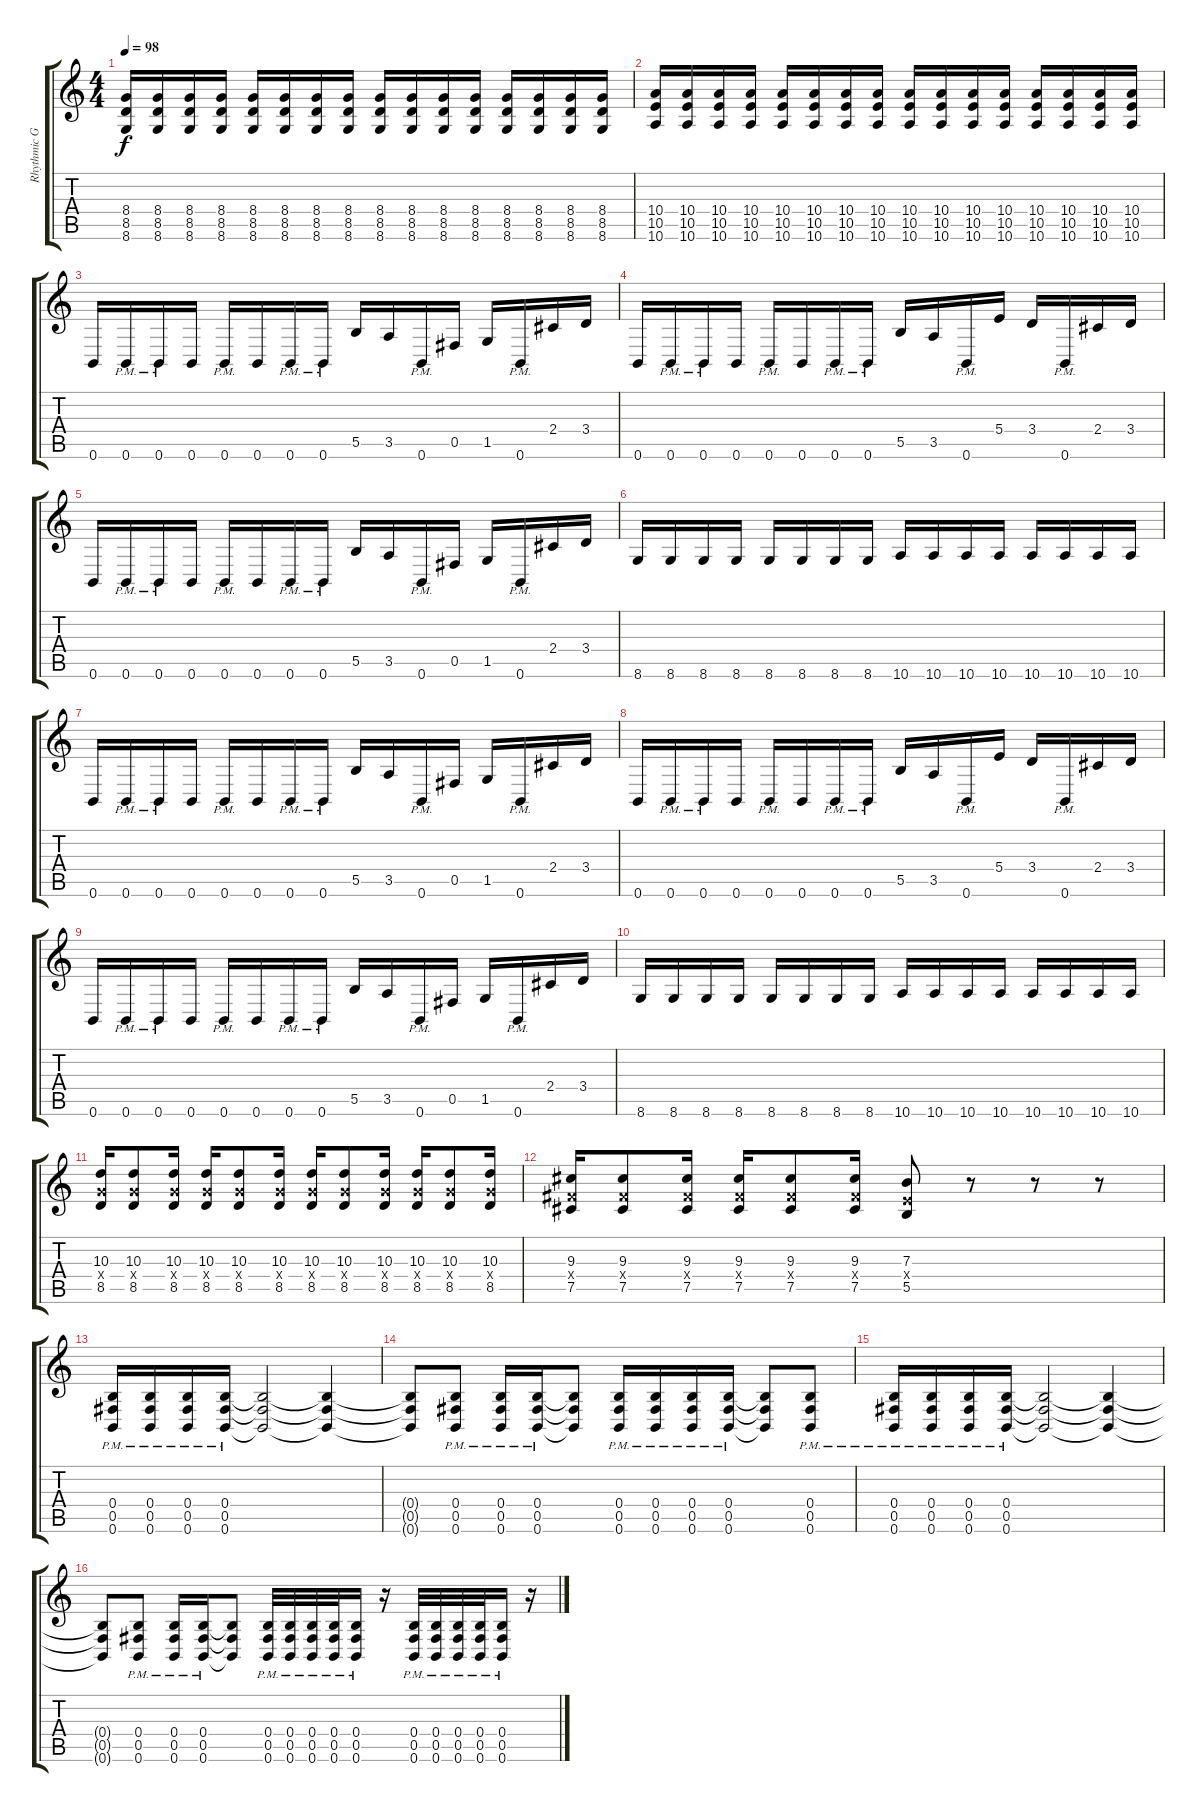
\track ("Rhythmic Guitar" "Rhythmic G") {instrument distortionguitar}
\staff {score tabs}
\tuning (Db4 Ab3 E3 B2 Gb2 B1) {hide}
\ts (4 4)
\tempo 98
\clef g2
\ks c
(8.4 8.5 8.6).16{dy f} (8.4 8.5 8.6).16 (8.4 8.5 8.6).16 (8.4 8.5 8.6).16 (8.4 8.5 8.6).16 (8.4 8.5 8.6).16 (8.4 8.5 8.6).16 (8.4 8.5 8.6).16 (8.4 8.5 8.6).16 (8.4 8.5 8.6).16 (8.4 8.5 8.6).16 (8.4 8.5 8.6).16 (8.4 8.5 8.6).16 (8.4 8.5 8.6).16 (8.4 8.5 8.6).16 (8.4 8.5 8.6).16 |
(10.4 10.5 10.6).16 (10.4 10.5 10.6).16 (10.4 10.5 10.6).16 (10.4 10.5 10.6).16 (10.4 10.5 10.6).16 (10.4 10.5 10.6).16 (10.4 10.5 10.6).16 (10.4 10.5 10.6).16 (10.4 10.5 10.6).16 (10.4 10.5 10.6).16 (10.4 10.5 10.6).16 (10.4 10.5 10.6).16 (10.4 10.5 10.6).16 (10.4 10.5 10.6).16 (10.4 10.5 10.6).16 (10.4 10.5 10.6).16 |
0.6.16 0.6{pm}.16 0.6{pm}.16 0.6.16 0.6{pm}.16 0.6.16 0.6{pm}.16 0.6{pm}.16 5.5.16 3.5.16 0.6{pm}.16 0.5.16 1.5.16 0.6{pm}.16 2.4.16 3.4.16 |
0.6.16 0.6{pm}.16 0.6{pm}.16 0.6.16 0.6{pm}.16 0.6.16 0.6{pm}.16 0.6{pm}.16 5.5.16 3.5.16 0.6{pm}.16 5.4.16 3.4.16 0.6{pm}.16 2.4.16 3.4.16 |
0.6.16 0.6{pm}.16 0.6{pm}.16 0.6.16 0.6{pm}.16 0.6.16 0.6{pm}.16 0.6{pm}.16 5.5.16 3.5.16 0.6{pm}.16 0.5.16 1.5.16 0.6{pm}.16 2.4.16 3.4.16 |
8.6.16 8.6.16 8.6.16 8.6.16 8.6.16 8.6.16 8.6.16 8.6.16 10.6.16 10.6.16 10.6.16 10.6.16 10.6.16 10.6.16 10.6.16 10.6.16 |
0.6.16 0.6{pm}.16 0.6{pm}.16 0.6.16 0.6{pm}.16 0.6.16 0.6{pm}.16 0.6{pm}.16 5.5.16 3.5.16 0.6{pm}.16 0.5.16 1.5.16 0.6{pm}.16 2.4.16 3.4.16 |
0.6.16 0.6{pm}.16 0.6{pm}.16 0.6.16 0.6{pm}.16 0.6.16 0.6{pm}.16 0.6{pm}.16 5.5.16 3.5.16 0.6{pm}.16 5.4.16 3.4.16 0.6{pm}.16 2.4.16 3.4.16 |
0.6.16 0.6{pm}.16 0.6{pm}.16 0.6.16 0.6{pm}.16 0.6.16 0.6{pm}.16 0.6{pm}.16 5.5.16 3.5.16 0.6{pm}.16 0.5.16 1.5.16 0.6{pm}.16 2.4.16 3.4.16 |
8.6.16 8.6.16 8.6.16 8.6.16 8.6.16 8.6.16 8.6.16 8.6.16 10.6.16 10.6.16 10.6.16 10.6.16 10.6.16 10.6.16 10.6.16 10.6.16 |
(10.3 8.4{x} 8.5).16 (10.3 8.4{x} 8.5).8 (10.3 8.4{x} 8.5).16 (10.3 8.4{x} 8.5).16 (10.3 8.4{x} 8.5).8 (10.3 8.4{x} 8.5).16 (10.3 8.4{x} 8.5).16 (10.3 8.4{x} 8.5).8 (10.3 8.4{x} 8.5).16 (10.3 8.4{x} 8.5).16 (10.3 8.4{x} 8.5).8 (10.3 8.4{x} 8.5).16 |
(9.3 7.4{x} 7.5).16 (9.3 7.4{x} 7.5).8 (9.3 7.4{x} 7.5).16 (9.3 7.4{x} 7.5).16 (9.3 7.4{x} 7.5).8 (9.3 7.4{x} 7.5).16 (7.3 5.4{x} 5.5).8 r.8 r.8 r.8 |
(0.4{pm} 0.5{pm} 0.6{pm}).16 (0.4{pm} 0.5{pm} 0.6{pm}).16 (0.4{pm} 0.5{pm} 0.6{pm}).16 (0.4{pm} 0.5{pm} 0.6{pm}).16 (0.4{t} 0.5{t} 0.6{t}).2 (0.4{t} 0.5{t} 0.6{t}).4 |
(0.4{t} 0.5{t} 0.6{t}).8 (0.4{pm} 0.5{pm} 0.6{pm}).8 (0.4{pm} 0.5{pm} 0.6{pm}).16 (0.4{pm} 0.5{pm} 0.6{pm}).16 (0.4{t} 0.5{t} 0.6{t}).8 (0.4{pm} 0.5{pm} 0.6{pm}).16 (0.4{pm} 0.5{pm} 0.6{pm}).16 (0.4{pm} 0.5{pm} 0.6{pm}).16 (0.4{pm} 0.5{pm} 0.6{pm}).16 (0.4{t} 0.5{t} 0.6{t}).8 (0.4{pm} 0.5{pm} 0.6{pm}).8 |
(0.4{pm} 0.5{pm} 0.6{pm}).16 (0.4{pm} 0.5{pm} 0.6{pm}).16 (0.4{pm} 0.5{pm} 0.6{pm}).16 (0.4{pm} 0.5{pm} 0.6{pm}).16 (0.4{t} 0.5{t} 0.6{t}).2 (0.4{t} 0.5{t} 0.6{t}).4 |
(0.4{t} 0.5{t} 0.6{t}).8 (0.4{pm} 0.5{pm} 0.6{pm}).8 (0.4{pm} 0.5{pm} 0.6{pm}).16 (0.4{pm} 0.5{pm} 0.6{pm}).16 (0.4{t} 0.5{t} 0.6{t}).8 (0.4{pm} 0.5{pm} 0.6{pm}).32 (0.4{pm} 0.5{pm} 0.6{pm}).32 (0.4{pm} 0.5{pm} 0.6{pm}).32 (0.4{pm} 0.5{pm} 0.6{pm}).32 (0.4{pm} 0.5{pm} 0.6{pm}).16 r.16 (0.4{pm} 0.5{pm} 0.6{pm}).32 (0.4{pm} 0.5{pm} 0.6{pm}).32 (0.4{pm} 0.5{pm} 0.6{pm}).32 (0.4{pm} 0.5{pm} 0.6{pm}).32 (0.4{pm} 0.5{pm} 0.6{pm}).16 r.16
